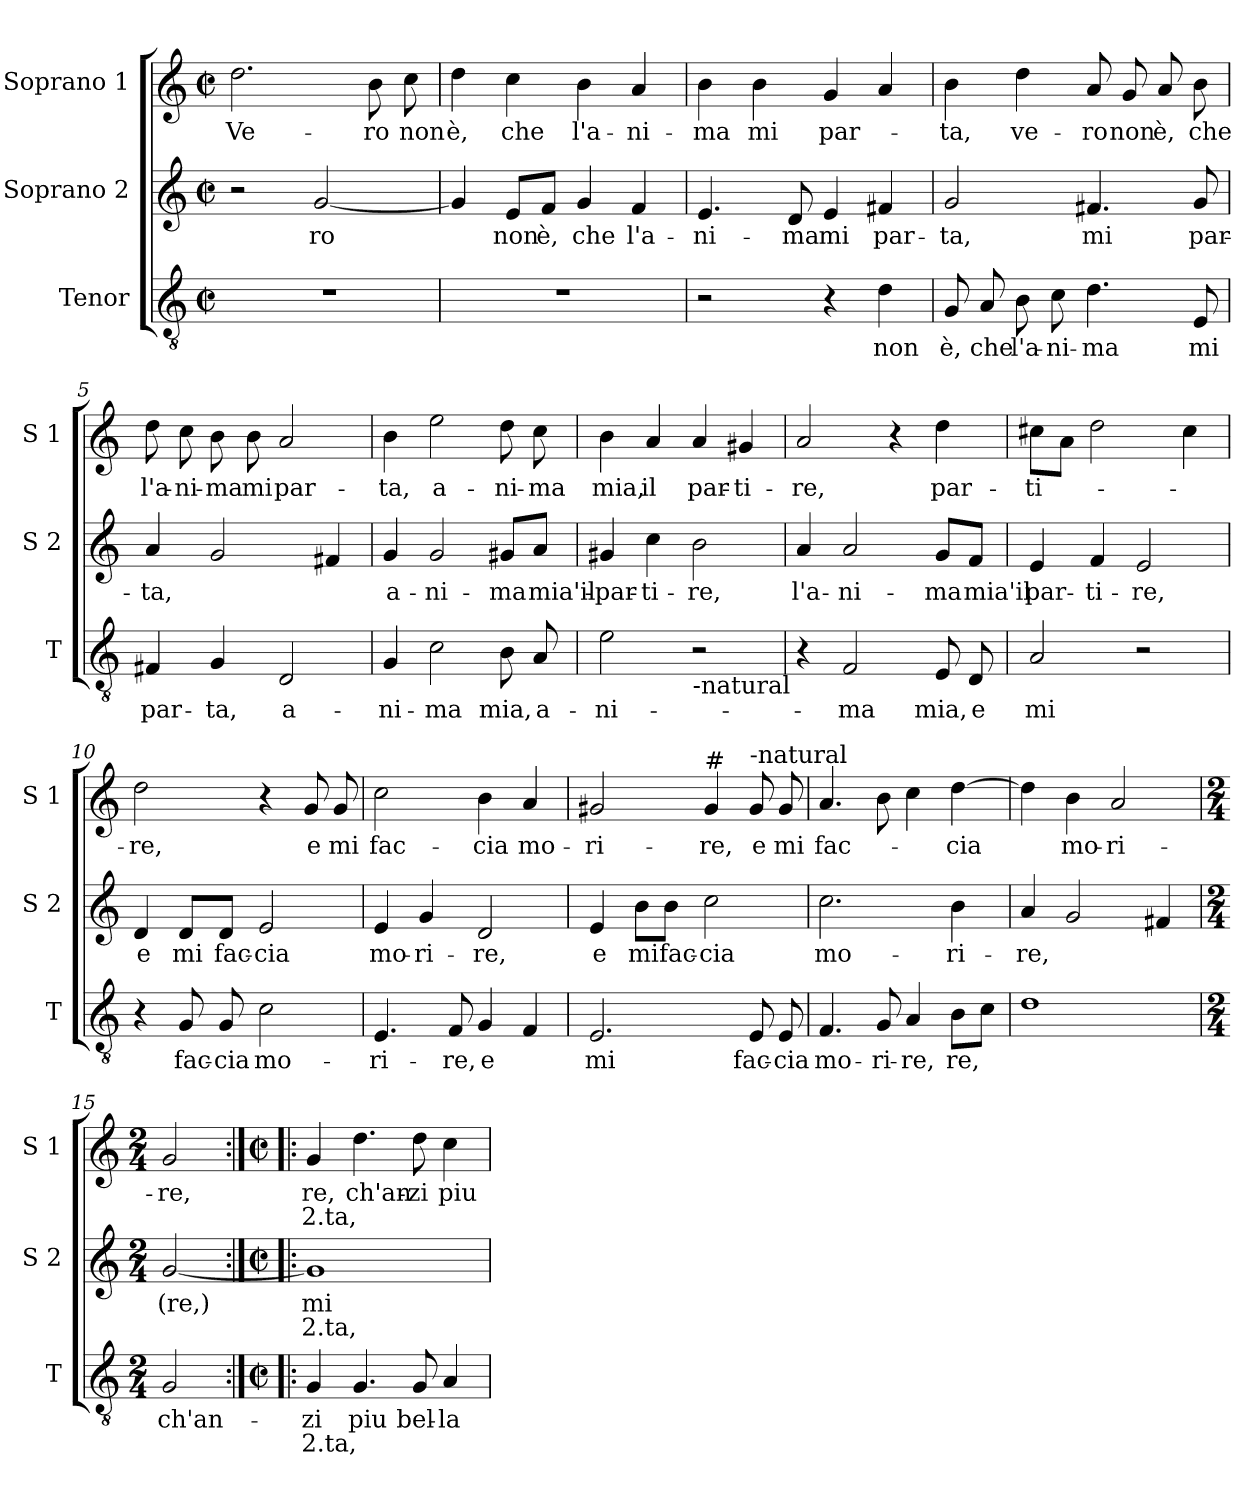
**kern	**text	**text	**kern	**text	**text	**kern	**text	**text
*part3	*part3	*part3	*part2	*part2	*part2	*part1	*part1	*part1
*staff3	*staff3	*staff3	*staff2	*staff2	*staff2	*staff1	*staff1	*staff1
*I"Tenor	*	*	*I"Soprano 2	*	*	*I"Soprano 1	*	*
*I'T	*	*	*I'S 2	*	*	*I'S 1	*	*
*clefGv2	*	*	*clefG2	*	*	*clefG2	*	*
*k[]	*	*	*k[]	*	*	*k[]	*	*
*C:	*	*	*C:	*	*	*C:	*	*
*M2/2	*	*	*M2/2	*	*	*M2/2	*	*
*met(c|)	*	*	*met(c|)	*	*	*met(c|)	*	*
=1	=1	=1	=1	=1	=1	=1	=1	=1
!	!	!	!	!	!	!	!LO:LY:b	!
1r	.	.	2r	.	.	2.dd\	Ve-	.
!	!	!	!	!LO:LY:b	!	!	!	!
.	.	.	[2g/	ro	.	.	.	.
!	!	!	!	!	!	!	!LO:LY:b	!
.	.	.	.	.	.	8b\	-ro	.
!	!	!	!	!	!	!	!LO:LY:b	!
.	.	.	.	.	.	8cc\	non	.
=2	=2	=2	=2	=2	=2	=2	=2	=2
!	!	!	!	!	!	!	!LO:LY:b	!
1r	.	.	4g/]	.	.	4dd\	è,	.
!	!	!	!	!LO:LY:b	!	!	!LO:LY:b	!
.	.	.	8e/L	non	.	4cc\	che	.
!	!	!	!	!LO:LY:b	!	!	!	!
.	.	.	8f/J	è,	.	.	.	.
!	!	!	!	!LO:LY:b	!	!	!LO:LY:b	!
.	.	.	4g/	che	.	4b\	l'a-	.
!	!	!	!	!LO:LY:b	!	!	!LO:LY:b	!
.	.	.	4f/	l'a-	.	4a/	-ni-	.
=3	=3	=3	=3	=3	=3	=3	=3	=3
!	!	!	!	!LO:LY:b	!	!	!LO:LY:b	!
2r	.	.	4.e/	-ni-	.	4b\	-ma	.
!	!	!	!	!	!	!	!LO:LY:b	!
.	.	.	.	.	.	4b\	mi	.
!	!	!	!	!LO:LY:b	!	!	!	!
.	.	.	8d/	-ma	.	.	.	.
!	!	!	!	!LO:LY:b	!	!	!LO:LY:b	!
4r	.	.	4e/	mi	.	4g/	par-	.
!	!LO:LY:b	!	!	!LO:LY:b	!	!	!	!
4d\	non	.	4f#X/	par-	.	4a/	.	.
=4	=4	=4	=4	=4	=4	=4	=4	=4
!	!LO:LY:b	!	!	!LO:LY:b	!	!	!LO:LY:b	!
8G/	è,	.	2g/	-ta,	.	4b\	-ta,	.
!	!LO:LY:b	!	!	!	!	!	!	!
8A/	che	.	.	.	.	.	.	.
!	!LO:LY:b	!	!	!	!	!	!LO:LY:b	!
8B\	l'a-	.	.	.	.	4dd\	ve-	.
!	!LO:LY:b	!	!	!	!	!	!	!
8c\	-ni-	.	.	.	.	.	.	.
!	!LO:LY:b	!	!	!LO:LY:b	!	!	!LO:LY:b	!
4.d\	-ma	.	4.f#X/	mi	.	8a/	-ro	.
!	!	!	!	!	!	!	!LO:LY:b	!
.	.	.	.	.	.	8g/	non	.
!	!	!	!	!	!	!	!LO:LY:b	!
.	.	.	.	.	.	8a/	è,	.
!	!LO:LY:b	!	!	!LO:LY:b	!	!	!LO:LY:b	!
8E/	mi	.	8g/	par-	.	8b\	che	.
!!LO:LB:g=z
=5	=5	=5	=5	=5	=5	=5	=5	=5
!	!LO:LY:b	!	!	!LO:LY:b	!	!	!LO:LY:b	!
4F#X/	par-	.	4a/	-ta,	.	8dd\	l'a-	.
!	!	!	!	!	!	!	!LO:LY:b	!
.	.	.	.	.	.	8cc\	-ni-	.
!	!LO:LY:b	!	!	!	!	!	!LO:LY:b	!
4G/	-ta,	.	2g/	.	.	8b\	-ma	.
!	!	!	!	!	!	!	!LO:LY:b	!
.	.	.	.	.	.	8b\	mi	.
!	!LO:LY:b	!	!	!	!	!	!LO:LY:b	!
2D/	a-	.	.	.	.	2a/	par-	.
.	.	.	4f#X/	.	.	.	.	.
=6	=6	=6	=6	=6	=6	=6	=6	=6
!	!LO:LY:b	!	!	!LO:LY:b	!	!	!LO:LY:b	!
4G/	-ni-	.	4g/	a-	.	4b\	-ta,	.
!	!LO:LY:b	!	!	!LO:LY:b	!	!	!LO:LY:b	!
2c\	-ma	.	2g/	-ni-	.	2ee\	a-	.
!	!LO:LY:b	!	!	!LO:LY:b	!	!	!LO:LY:b	!
8B\	mia,	.	8g#X/L	-ma	.	8dd\	-ni-	.
!	!LO:LY:b	!	!	!LO:LY:b	!	!	!LO:LY:b	!
8A/	a-	.	8a/J	mia'il-	.	8cc\	-ma	.
=7	=7	=7	=7	=7	=7	=7	=7	=7
!	!LO:LY:b	!	!	!LO:LY:b	!	!	!LO:LY:b	!
2e\	-ni-	.	4g#X/	-par-	.	4b\	mia,	.
!	!	!	!	!LO:LY:b	!	!	!LO:LY:b	!
.	.	.	4cc\	-ti-	.	4a/	il	.
!LO:TX:b:t=-natural	!	!	!	!	!	!	!	!
!	!	!	!	!LO:LY:b	!	!	!LO:LY:b	!
2r	.	.	2b\	-re,	.	4a/	par-	.
!	!	!	!	!	!	!	!LO:LY:b	!
.	.	.	.	.	.	4g#X/	-ti-	.
=8	=8	=8	=8	=8	=8	=8	=8	=8
!	!	!	!	!LO:LY:b	!	!	!LO:LY:b	!
4r	.	.	4a/	l'a-	.	2a/	-re,	.
!	!LO:LY:b	!	!	!LO:LY:b	!	!	!	!
2F/	-ma	.	2a/	-ni-	.	.	.	.
.	.	.	.	.	.	4r	.	.
!	!LO:LY:b	!	!	!LO:LY:b	!	!	!LO:LY:b	!
8E/	mia,	.	8g/L	-ma	.	4dd\	par-	.
!	!LO:LY:b	!	!	!LO:LY:b	!	!	!	!
8D/	e	.	8f/J	mia'il	.	.	.	.
=9	=9	=9	=9	=9	=9	=9	=9	=9
!	!LO:LY:b	!	!	!LO:LY:b	!	!	!LO:LY:b	!
2A/	mi	.	4e/	par-	.	8cc#X\L	-ti-	.
.	.	.	.	.	.	8a\J	.	.
!	!	!	!	!LO:LY:b	!	!	!	!
.	.	.	4f/	-ti-	.	2dd\	.	.
!	!	!	!	!LO:LY:b	!	!	!	!
2r	.	.	2e/	-re,	.	.	.	.
.	.	.	.	.	.	4cc#\	.	.
!!LO:LB:g=z
=10	=10	=10	=10	=10	=10	=10	=10	=10
!	!	!	!	!LO:LY:b	!	!	!LO:LY:b	!
4r	.	.	4d/	e	.	2dd\	-re,	.
!	!LO:LY:b	!	!	!LO:LY:b	!	!	!	!
8G/	fac-	.	8d/L	mi	.	.	.	.
!	!LO:LY:b	!	!	!LO:LY:b	!	!	!	!
8G/	-cia	.	8d/J	fac-	.	.	.	.
!	!LO:LY:b	!	!	!LO:LY:b	!	!	!	!
2c\	mo-	.	2e/	-cia	.	4r	.	.
!	!	!	!	!	!	!	!LO:LY:b	!
.	.	.	.	.	.	8g/	e	.
!	!	!	!	!	!	!	!LO:LY:b	!
.	.	.	.	.	.	8g/	mi	.
=11	=11	=11	=11	=11	=11	=11	=11	=11
!	!LO:LY:b	!	!	!LO:LY:b	!	!	!LO:LY:b	!
4.E/	-ri-	.	4e/	mo-	.	2cc\	fac-	.
!	!	!	!	!LO:LY:b	!	!	!	!
.	.	.	4g/	-ri-	.	.	.	.
!	!LO:LY:b	!	!	!	!	!	!	!
8F/	-re,	.	.	.	.	.	.	.
!	!LO:LY:b	!	!	!LO:LY:b	!	!	!LO:LY:b	!
4G/	e	.	2d/	-re,	.	4b\	-cia	.
!	!	!	!	!	!	!	!LO:LY:b	!
4F/	.	.	.	.	.	4a/	mo-	.
=12	=12	=12	=12	=12	=12	=12	=12	=12
!	!LO:LY:b	!	!	!LO:LY:b	!	!	!LO:LY:b	!
2.E/	mi	.	4e/	e	.	2g#X/	-ri-	.
!	!	!	!	!LO:LY:b	!	!	!	!
.	.	.	8b\L	mi	.	.	.	.
!	!	!	!	!LO:LY:b	!	!	!	!
.	.	.	8b\J	fac-	.	.	.	.
!	!	!	!	!	!	!LO:TX:a:t=#	!	!
!	!	!	!	!LO:LY:b	!	!	!LO:LY:b	!
.	.	.	2cc\	-cia	.	4g#/	-re,	.
!	!	!	!	!	!	!LO:TX:a:t=-natural	!	!
!	!LO:LY:b	!	!	!	!	!	!LO:LY:b	!
8E/	fac-	.	.	.	.	8g#/	e	.
!	!LO:LY:b	!	!	!	!	!	!LO:LY:b	!
8E/	-cia	.	.	.	.	8g#/	mi	.
=13	=13	=13	=13	=13	=13	=13	=13	=13
!	!LO:LY:b	!	!	!LO:LY:b	!	!	!LO:LY:b	!
4.F/	mo-	.	2.cc\	mo-	.	4.a/	fac-	.
!	!LO:LY:b	!	!	!	!	!	!	!
8G/	-ri-	.	.	.	.	8b\	.	.
!	!LO:LY:b	!	!	!	!	!	!	!
4A/	-re,	.	.	.	.	4cc\	.	.
!	!LO:LY:b	!	!	!LO:LY:b	!	!	!LO:LY:b	!
8B\L	re,	.	4b\	-ri-	.	[4dd\	-cia	.
8c\J	.	.	.	.	.	.	.	.
=14	=14	=14	=14	=14	=14	=14	=14	=14
!	!	!	!	!LO:LY:b	!	!	!	!
1d	.	.	4a/	-re,	.	4dd\]	.	.
!	!	!	!	!	!	!	!LO:LY:b	!
.	.	.	2g/	.	.	4b\	mo-	.
!	!	!	!	!	!	!	!LO:LY:b	!
.	.	.	.	.	.	2a/	-ri-	.
.	.	.	4f#X/	.	.	.	.	.
=15	=15	=15	=15	=15	=15	=15	=15	=15
*M2/4	*	*	*M2/4	*	*	*M2/4	*	*
!	!LO:LY:b	!	!	!LO:LY:b	!	!	!LO:LY:b	!
2G/	ch'an-	.	[2g/	(re,)	.	2g/	-re,	.
!!LO:PB:g=z
=16:|!|:	=16:|!|:	=16:|!|:	=16:|!|:	=16:|!|:	=16:|!|:	=16:|!|:	=16:|!|:	=16:|!|:
*M2/2	*	*	*M2/2	*	*	*M2/2	*	*
*met(c|)	*	*	*met(c|)	*	*	*met(c|)	*	*
!	!LO:LY:b	!LO:LY:b	!	!LO:LY:b	!LO:LY:b	!	!LO:LY:b	!LO:LY:b
4G/	-zi	2.ta,	1g]	mi	2.ta,	4g/	re,	2.ta,
!	!LO:LY:b	!	!	!	!	!	!LO:LY:b	!
4.G/	piu	.	.	.	.	4.dd\	ch'an-	.
!	!LO:LY:b	!	!	!	!	!	!LO:LY:b	!
8G/	bel-	.	.	.	.	8dd\	-zi	.
!	!LO:LY:b	!	!	!	!	!	!LO:LY:b	!
4A/	-la	.	.	.	.	4cc\	piu	.
=	=	=	=	=	=	=	=	=
*-	*-	*-	*-	*-	*-	*-	*-	*-
